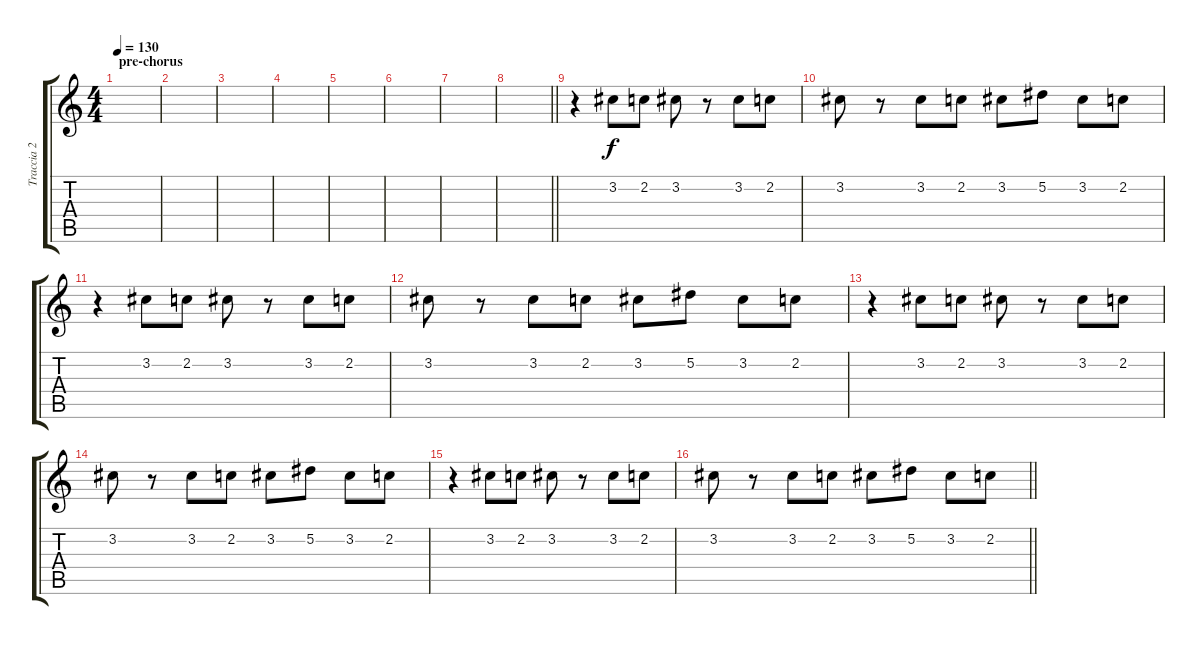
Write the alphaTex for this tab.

\track ("Traccia 2" "Traccia 2") {instrument distortionguitar}
\staff {score tabs}
\tuning (Eb4 Bb3 Gb3 Db3 Ab2 Eb2) {hide}
\ts (4 4)
\section ("" "pre-chorus")
\tempo 130
\clef g2
\ks c
|
|
|
|
|
|
|
\barLineRight lightlight
|
r.4 3.2.8 2.2.8 3.2.8 r.8 3.2.8 2.2.8 |
3.2.8 r.8 3.2.8 2.2.8 3.2.8 5.2.8 3.2.8 2.2.8 |
r.4 3.2.8 2.2.8 3.2.8 r.8 3.2.8 2.2.8 |
3.2.8 r.8 3.2.8 2.2.8 3.2.8 5.2.8 3.2.8 2.2.8 |
r.4 3.2.8 2.2.8 3.2.8 r.8 3.2.8 2.2.8 |
3.2.8 r.8 3.2.8 2.2.8 3.2.8 5.2.8 3.2.8 2.2.8 |
r.4 3.2.8 2.2.8 3.2.8 r.8 3.2.8 2.2.8 |
\barLineRight lightlight
3.2.8 r.8 3.2.8 2.2.8 3.2.8 5.2.8 3.2.8 2.2.8
